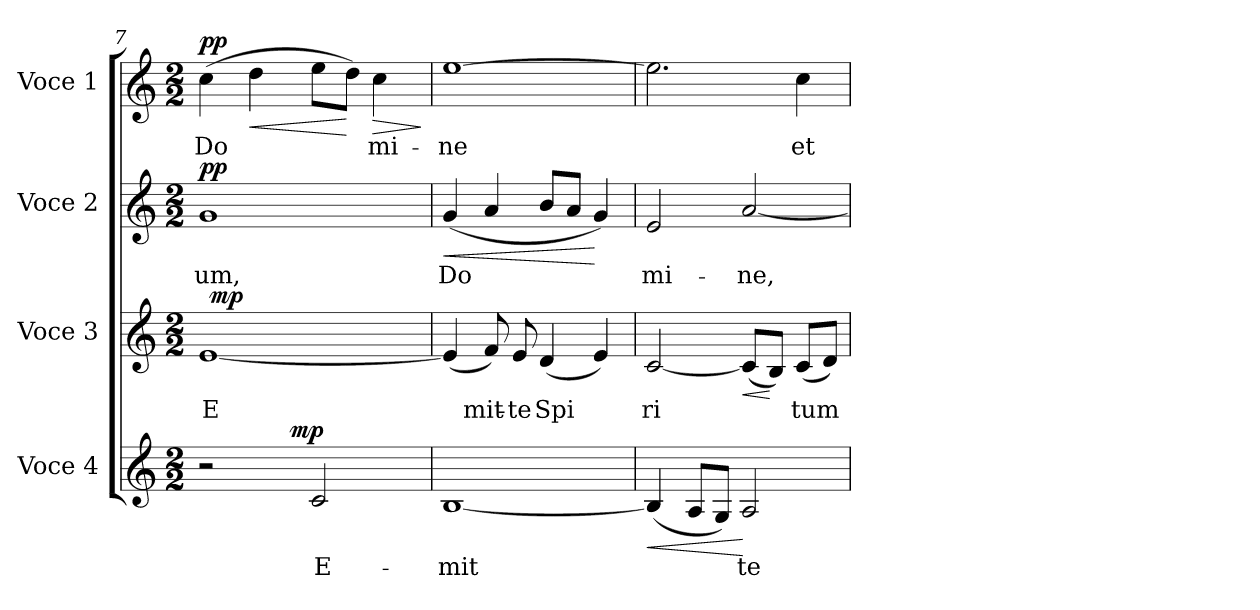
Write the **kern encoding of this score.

**kern	**text	**dynam	**kern	**text	**dynam	**kern	**text	**dynam	**kern	**text	**dynam
*part4	*part4	*part4	*part3	*part3	*part3	*part2	*part2	*part2	*part1	*part1	*part1
*staff4	*staff4	*staff4	*staff3	*staff3	*staff3	*staff2	*staff2	*staff2	*staff1	*staff1	*staff1
*I"Voce 4	*	*	*I"Voce 3	*	*	*I"Voce 2	*	*	*I"Voce 1	*	*
*I'V.4	*	*	*I'V.3	*	*	*I'V.2	*	*	*I'V.1	*	*
!!LO:LB:g=z
*clefG2	*	*	*clefG2	*	*	*clefG2	*	*	*clefG2	*	*
*k[]	*	*	*k[]	*	*	*k[]	*	*	*k[]	*	*
*C:	*	*	*C:	*	*	*C:	*	*	*C:	*	*
*M2/2	*	*	*M2/2	*	*	*M2/2	*	*	*M2/2	*	*
=7	=7	=7	=7	=7	=7	=7	=7	=7	=7	=7	=7
!	!	!	!	!LO:LY:b:cj	!	!	!LO:LY:b:cj	!LO:DY:b	!	!LO:LY:b:cj	!LO:DY:a
*^	*	*	*^	*	*	*	*	*	*	*	*
2r	4ryy	.	.	[<1e	32ryy	E-	.	1g	-um,	pp	(>4cc\	Do-	pp
!	!	!	!	!	!	!	!LO:DY:b	!	!	!	!	!	!
.	.	.	.	.	2ryy	.	mp	.	.	.	.	.	.
!	!	!	!	!	!	!	!	!	!	!	!	!LO:LY:b:cj	!LO:HP:b
.	8ryy	.	.	.	.	.	.	.	.	.	4dd\	--	<
.	32.ryy	.	.	.	.	.	.	.	.	.	.	.	.
!	!	!	!LO:DY:a	!	!	!	!	!	!	!	!	!	!
.	2ryy	.	mp	.	.	.	.	.	.	.	.	.	.
!	!	!LO:LY:b:cj	!	!	!	!	!	!	!	!	!	!LO:LY:b:cj	!
2c/	.	E-	.	.	.	.	.	.	.	.	8ee\L	--	.
.	.	.	.	.	4...ryy	.	.	.	.	.	.	.	.
!	!	!	!	!	!	!	!	!	!	!	!	!LO:LY:b:cj	!
.	.	.	.	.	.	.	.	.	.	.	8dd\J)	--	[
!	!	!	!	!	!	!	!	!	!	!	!	!LO:LY:b:cj	!LO:HP:b
.	.	.	.	.	.	.	.	.	.	.	4cc\	-mi-	>
.	16ryy	.	.	.	.	.	.	.	.	.	.	.	.
.	64ryy	.	.	.	.	.	.	.	.	.	.	.	.
.	.	.	.	.	.	.	.	.	.	.	.	.	]
=8	=8	=8	=8	=8	=8	=8	=8	=8	=8	=8	=8	=8	=8
!	!	!LO:LY:b:cj	!	!	!	!LO:LY:b:cj	!	!	!LO:LY:b:cj	!LO:HP:b	!	!LO:LY:b:cj	!
*v	*v	*	*	*	*	*	*	*	*	*	*	*	*
*	*	*	*v	*v	*	*	*	*	*	*	*	*
[<1B	-mit-	.	(<4e/]	--	.	(<4g/	Do-	<	[>1ee	-ne	.
!	!	!	!	!LO:LY:b:cj	!	!	!LO:LY:b:cj	!	!	!	!
.	.	.	8f/)	-mit-	.	4a/	--	.	.	.	.
!	!	!	!	!LO:LY:b:cj	!	!	!	!	!	!	!
.	.	.	8e/	-te	.	.	.	.	.	.	.
!	!	!	!	!LO:LY:b:cj	!	!	!LO:LY:b:cj	!	!	!	!
.	.	.	(<4d/	Spi-	.	8b/L	--	.	.	.	.
!	!	!	!	!	!	!	!LO:LY:b:cj	!	!	!	!
.	.	.	.	.	.	8a/J	--	.	.	.	.
!	!	!	!	!LO:LY:b:cj	!	!	!LO:LY:b:cj	!	!	!	!
.	.	.	4e/)	--	.	4g/)	--	[	.	.	.
=9	=9	=9	=9	=9	=9	=9	=9	=9	=9	=9	=9
!	!LO:LY:b:cj	!LO:HP:b	!	!LO:LY:b:cj	!	!	!LO:LY:b:cj	!	!	!LO:LY:b:cj	!
(<4B/]	--	<	[<2c/	-ri-	.	2e/	-mi-	.	2.ee\]	.	.
!	!LO:LY:b:cj	!	!	!	!	!	!	!	!	!	!
8A/L	--	.	.	.	.	.	.	.	.	.	.
!	!LO:LY:b:cj	!	!	!	!	!	!	!	!	!	!
8G/J)	--	.	.	.	.	.	.	.	.	.	.
!	!LO:LY:b:cj	!	!	!LO:LY:b:cj	!LO:HP:b	!	!LO:LY:b:cj	!	!	!	!
2A/	-te	[	(<8c/L]	--	<	[<2a/	-ne,	.	.	.	.
!	!	!	!	!LO:LY:b:cj	!	!	!	!	!	!	!
.	.	.	8B/J)	--	[	.	.	.	.	.	.
!	!	!	!	!LO:LY:b:cj	!	!	!	!	!	!LO:LY:b:cj	!
.	.	.	(<8c/L	-tum	.	.	.	.	4cc\	et	.
!	!	!	!	!LO:LY:b:cj	!	!	!	!	!	!	!
.	.	.	8d/J)	.	.	.	.	.	.	.	.
=	=	=	=	=	=	=	=	=	=	=	=
*-	*-	*-	*-	*-	*-	*-	*-	*-	*-	*-	*-
